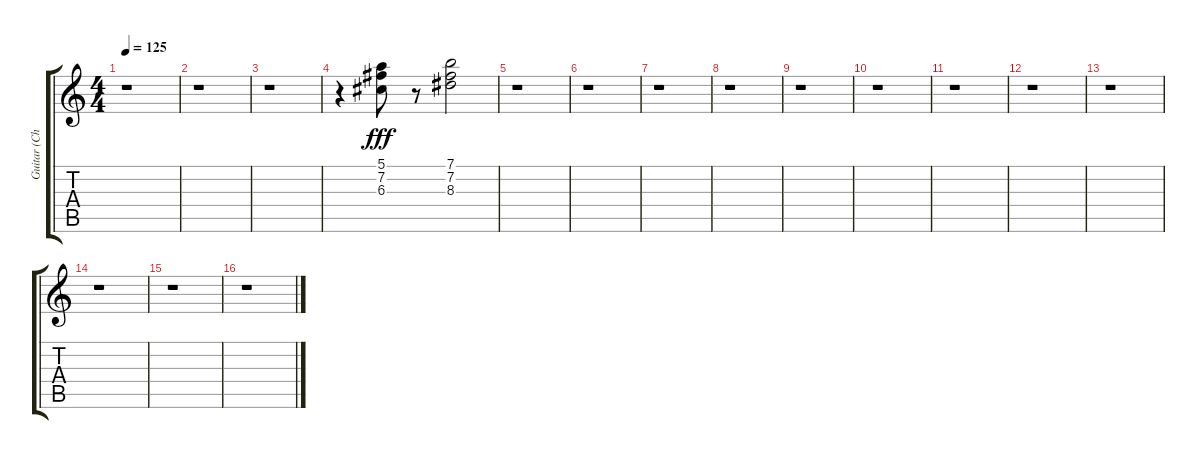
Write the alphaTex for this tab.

\track ("Guitar (Chord)" "Guitar (Ch") {instrument distortionguitar}
\staff {score tabs}
\tuning (E4 B3 G3 D3 A2 E2) {hide}
\ts (4 4)
\tempo 125
\clef g2
\ks c
r.1{dy fff} |
r.1 |
r.1 |
r.4 (5.1 7.2 6.3).8 r.8 (7.1 7.2 8.3).2 |
r.1 |
r.1 |
r.1 |
r.1 |
r.1 |
r.1 |
r.1 |
r.1 |
r.1 |
r.1 |
r.1 |
r.1
